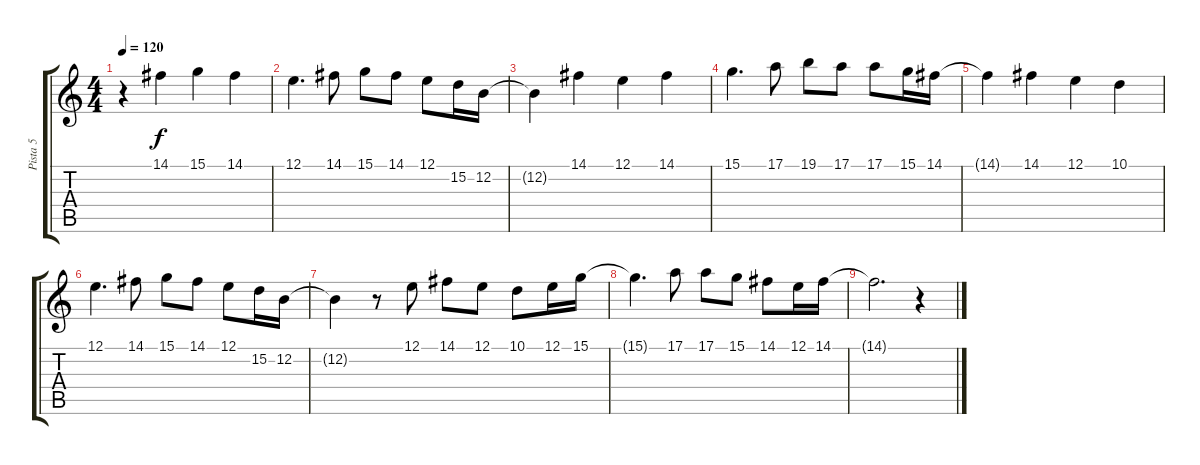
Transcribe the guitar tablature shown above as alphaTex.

\track ("Pista 5" "Pista 5") {instrument altosax}
\staff {score tabs}
\tuning (E4 B3 G3 D3 A2 E2) {hide}
\ts (4 4)
\tempo 120
\clef g2
\ks c
r.4{dy f} 14.1.4 15.1.4 14.1.4 |
12.1.4{d} 14.1.8 15.1.8 14.1.8 12.1.8 15.2.16 12.2.16 |
12.2{t}.4 14.1.4 12.1.4 14.1.4 |
15.1.4{d} 17.1.8 19.1.8 17.1.8 17.1.8 15.1.16 14.1.16 |
14.1{t}.4 14.1.4 12.1.4 10.1.4 |
12.1.4{d} 14.1.8 15.1.8 14.1.8 12.1.8 15.2.16 12.2.16 |
12.2{t}.4 r.8 12.1.8 14.1.8 12.1.8 10.1.8 12.1.16 15.1.16 |
15.1{t}.4{d} 17.1.8 17.1.8 15.1.8 14.1.8 12.1.16 14.1.16 |
14.1{t}.2{d} r.4
